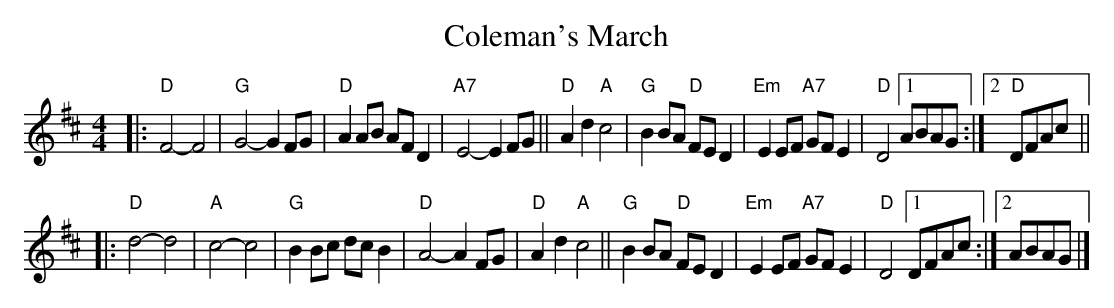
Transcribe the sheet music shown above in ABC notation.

X:1
T: Coleman's March
M: 4/4
L: 1/8
K: Dmaj
|:\
"D"F4- F4 | "G"G4- G2FG | "D"A2AB AFD2 | "A7"E4- E2FG ||\
"D"A2d2 "A"c4 | "G"B2BA "D"FED2 | "Em"E2EF "A7"GFE2 |"D"D4 [1 ABAG :|[2 "D"DFAc ||
|:\
"D"d4- d4 | "A"c4- c4 | "G"B2Bc dcB2 | "D"A4- A2FG | "D"A2d2 "A"c4 ||\
"G"B2BA "D"FED2 | "Em"E2EF "A7"GFE2 | "D"D4 [1 DFAc :|2 ABAG |]
